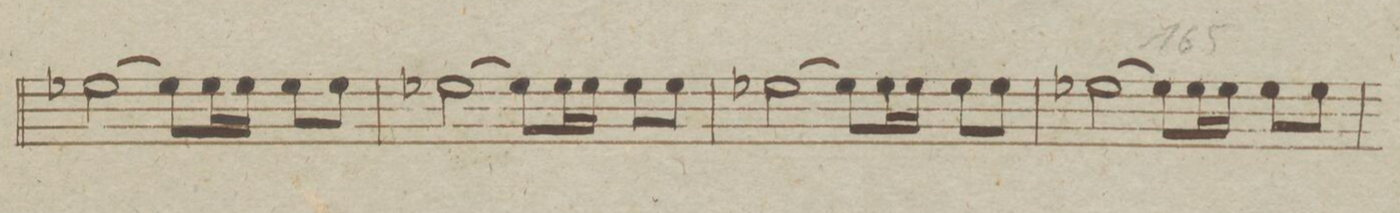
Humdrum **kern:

**kern	**dynam
*I"Corno Primo in Es.	*
*clefG2	*
*k[b-e-a-d-]	*
*met(c)	*
*M4/4	*
(2g-X\	.
8g-\L)	.
16g-\L	.
16g-\JJ	.
8g-\L	.
8g-\J	.
=159	=159
(2g-X\	.
8g-\L)	.
16g-\L	.
16g-\JJ	.
8g-\L	.
8g-\J	.
=160	=160
(2g-X\	.
8g-\L)	.
16g-\L	.
16g-\JJ	.
8g-\L	.
8g-\J	.
=161	=161
(2g-X\	.
8g-\L)	.
16g-\L	.
16g-\JJ	.
8g-\L	.
8g-\J	.
=162	=162
*-	*-
